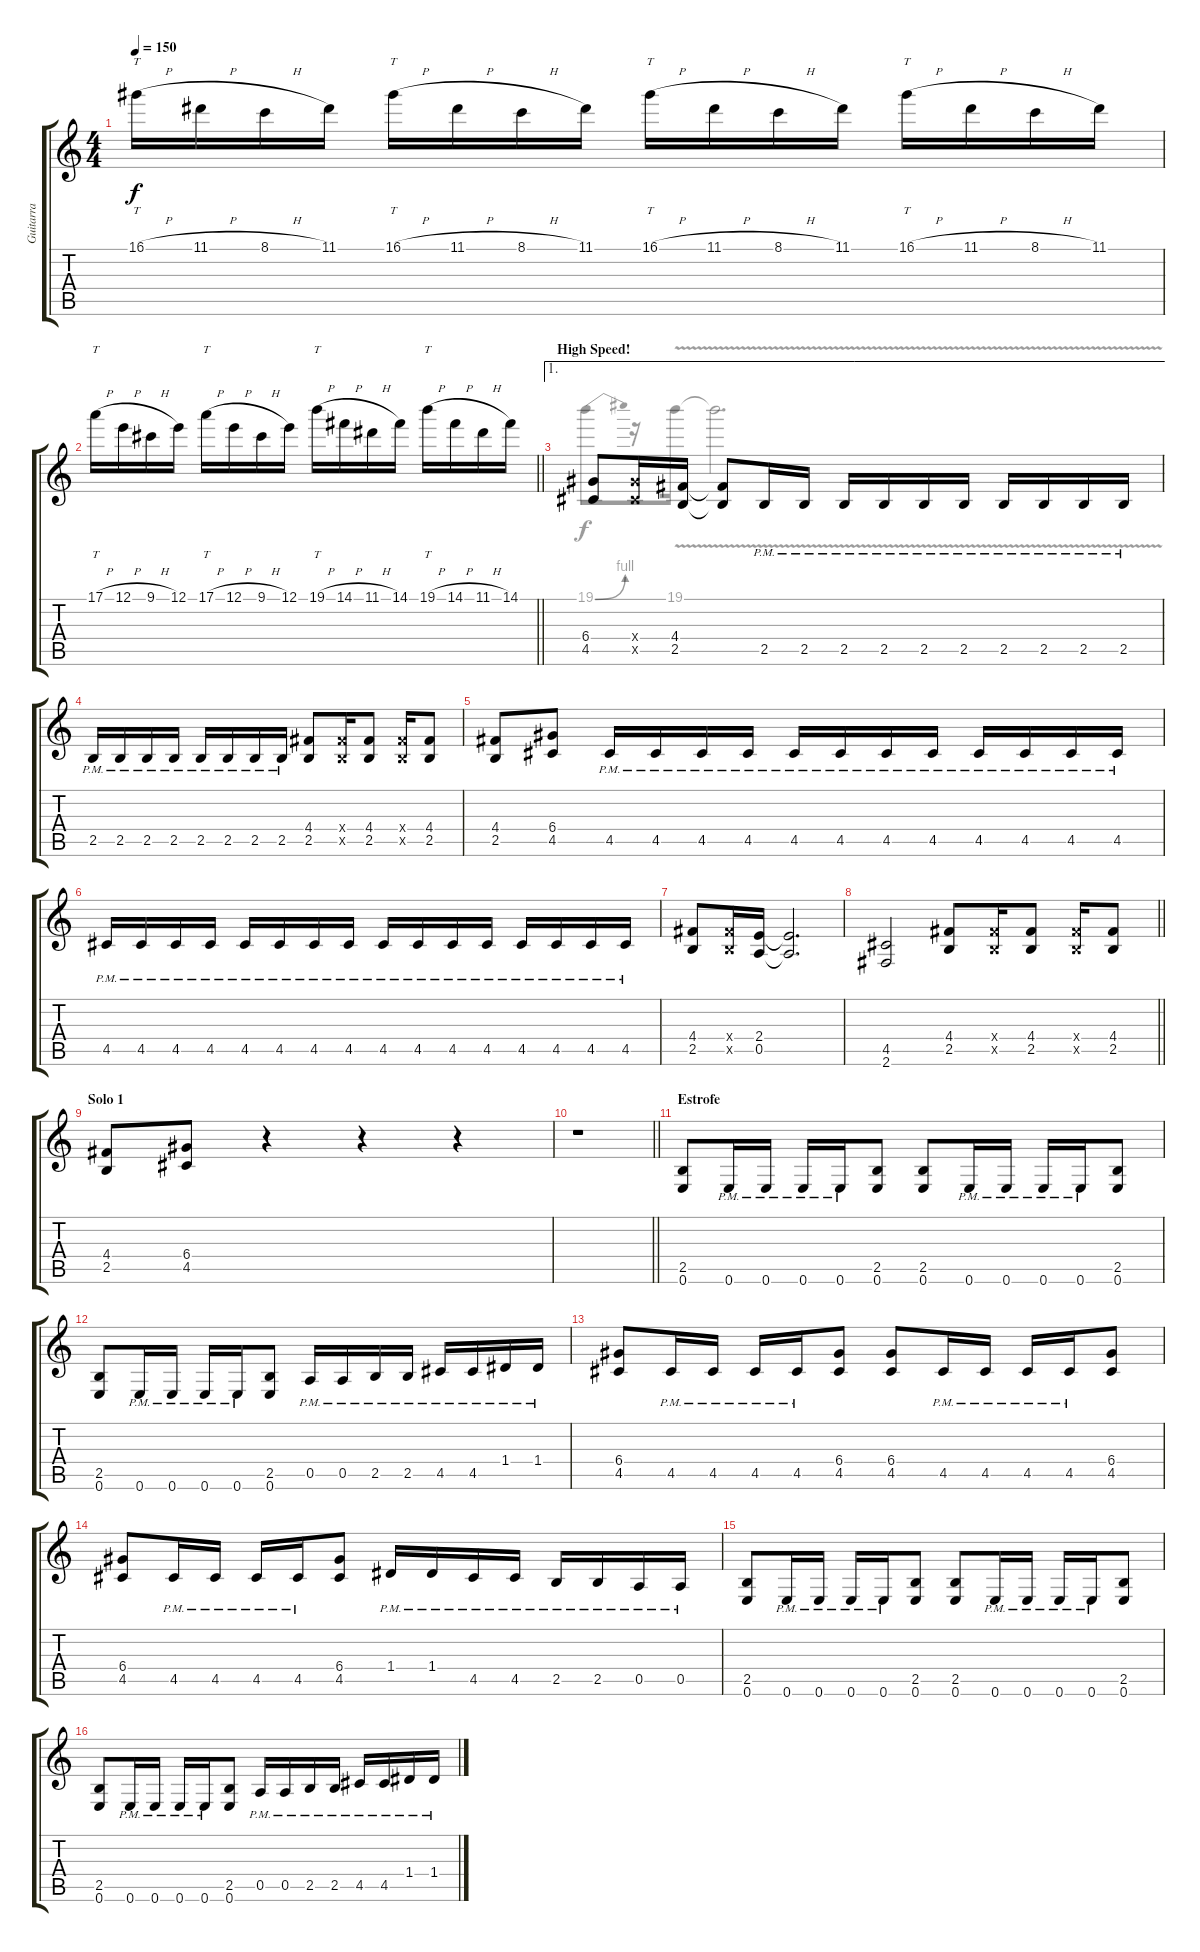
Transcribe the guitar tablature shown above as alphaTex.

\track ("Guitarra" "Guitarra") {instrument distortionguitar}
\staff {score tabs}
\tuning (E4 B3 G3 D3 A2 E2) {hide}
\voice
\ts (4 4)
\tempo 150
\clef g2
\ks c
16.1{h}.16{tt dy f} 11.1{h}.16 8.1{h}.16 11.1.16 16.1{h}.16{tt} 11.1{h}.16 8.1{h}.16 11.1.16 16.1{h}.16{tt} 11.1{h}.16 8.1{h}.16 11.1.16 16.1{h}.16{tt} 11.1{h}.16 8.1{h}.16 11.1.16 |
\barLineRight lightlight
17.1{h}.16{tt} 12.1{h}.16 9.1{h}.16 12.1.16 17.1{h}.16{tt} 12.1{h}.16 9.1{h}.16 12.1.16 19.1{h}.16{tt} 14.1{h}.16 11.1{h}.16 14.1.16 19.1{h}.16{tt} 14.1{h}.16 11.1{h}.16 14.1.16 |
\ae 1
\section ("" "High Speed!")
(6.4 4.5).8 (6.4{x} 4.5{x}).16 (4.4 2.5).16 (4.4{t} 2.5{t}).8 2.5{pm}.16 2.5{pm}.16 2.5{pm}.16 2.5{pm}.16 2.5{pm}.16 2.5{pm}.16 2.5{pm}.16 2.5{pm}.16 2.5{pm}.16 2.5{pm}.16 |
2.5{pm}.16 2.5{pm}.16 2.5{pm}.16 2.5{pm}.16 2.5{pm}.16 2.5{pm}.16 2.5{pm}.16 2.5{pm}.16 (4.4 2.5).8 (4.4{x} 2.5{x}).16 (4.4 2.5).8 (4.4{x} 2.5{x}).16 (4.4 2.5).8 |
(4.4 2.5).8 (6.4 4.5).8 4.5{pm}.16 4.5{pm}.16 4.5{pm}.16 4.5{pm}.16 4.5{pm}.16 4.5{pm}.16 4.5{pm}.16 4.5{pm}.16 4.5{pm}.16 4.5{pm}.16 4.5{pm}.16 4.5{pm}.16 |
4.5{pm}.16 4.5{pm}.16 4.5{pm}.16 4.5{pm}.16 4.5{pm}.16 4.5{pm}.16 4.5{pm}.16 4.5{pm}.16 4.5{pm}.16 4.5{pm}.16 4.5{pm}.16 4.5{pm}.16 4.5{pm}.16 4.5{pm}.16 4.5{pm}.16 4.5{pm}.16 |
(4.4 2.5).8 (4.4{x} 2.5{x}).16 (2.4 0.5).16 (2.4{t} 0.5{t}).2{d} |
\barLineRight lightlight
(4.5 2.6).2 (4.4 2.5).8 (4.4{x} 2.5{x}).16 (4.4 2.5).8 (4.4{x} 2.5{x}).16 (4.4 2.5).8 |
\section ("" "Solo 1")
(4.4 2.5).8 (6.4 4.5).8 r.4 r.4 r.4 |
\barLineRight lightlight
r.1 |
\section ("" "Estrofe")
(2.5 0.6).8 0.6{pm}.16 0.6{pm}.16 0.6{pm}.16 0.6{pm}.16 (2.5 0.6).8 (2.5 0.6).8 0.6{pm}.16 0.6{pm}.16 0.6{pm}.16 0.6{pm}.16 (2.5 0.6).8 |
(2.5 0.6).8 0.6{pm}.16 0.6{pm}.16 0.6{pm}.16 0.6{pm}.16 (2.5 0.6).8 0.5{pm}.16 0.5{pm}.16 2.5{pm}.16 2.5{pm}.16 4.5{pm}.16 4.5{pm}.16 1.4{pm}.16 1.4{pm}.16 |
(6.4 4.5).8 4.5{pm}.16 4.5{pm}.16 4.5{pm}.16 4.5{pm}.16 (6.4 4.5).8 (6.4 4.5).8 4.5{pm}.16 4.5{pm}.16 4.5{pm}.16 4.5{pm}.16 (6.4 4.5).8 |
(6.4 4.5).8 4.5{pm}.16 4.5{pm}.16 4.5{pm}.16 4.5{pm}.16 (6.4 4.5).8 1.4{pm}.16 1.4{pm}.16 4.5{pm}.16 4.5{pm}.16 2.5{pm}.16 2.5{pm}.16 0.5{pm}.16 0.5{pm}.16 |
(2.5 0.6).8 0.6{pm}.16 0.6{pm}.16 0.6{pm}.16 0.6{pm}.16 (2.5 0.6).8 (2.5 0.6).8 0.6{pm}.16 0.6{pm}.16 0.6{pm}.16 0.6{pm}.16 (2.5 0.6).8 |
(2.5 0.6).8 0.6{pm}.16 0.6{pm}.16 0.6{pm}.16 0.6{pm}.16 (2.5 0.6).8 0.5{pm}.16 0.5{pm}.16 2.5{pm}.16 2.5{pm}.16 4.5{pm}.16 4.5{pm}.16 1.4{pm}.16 1.4{pm}.16
\voice
\clef g2
\ottava regular
\simile none
\ks c
|
\barLineRight lightlight
|
19.1{be (bend 0 0 60 4)}.8 r.16 19.1{v}.16 19.1{t}.2{d} |
|
|
|
|
\barLineRight lightlight
|
|
\barLineRight lightlight
|
|
|
|
|
|
